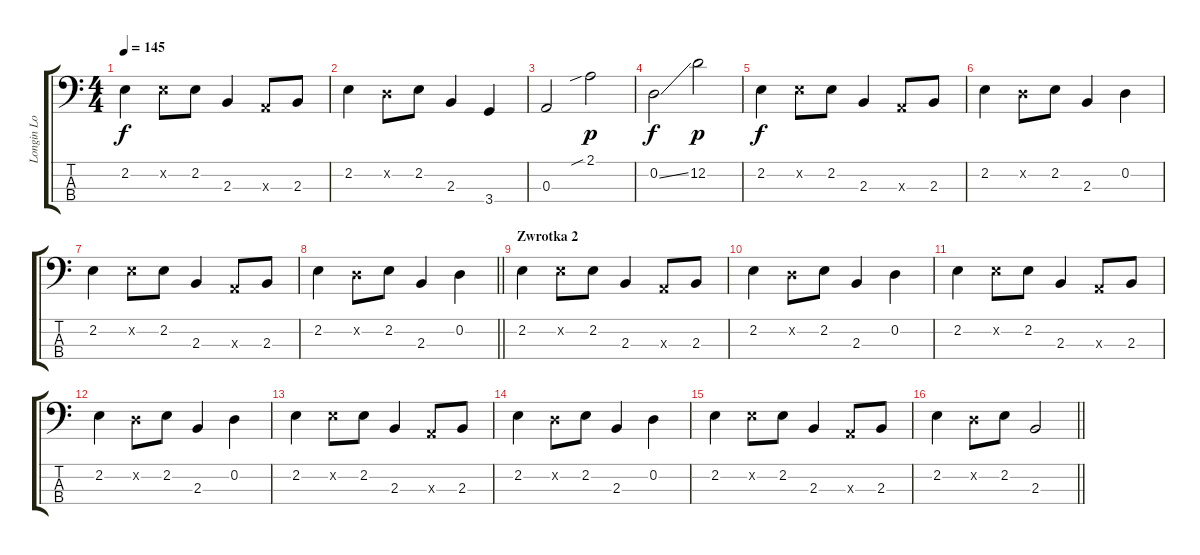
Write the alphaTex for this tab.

\track ("Longin Lo" "Longin Lo") {instrument acousticbass}
\staff {score tabs}
\tuning (G2 D2 A1 E1) {hide}
\ts (4 4)
\tempo 145
\clef f4
\ks c
2.2.4{dy f} 2.2{x}.8 2.2.8 2.3.4 0.3{x}.8 2.3.8 |
2.2.4 0.2{x}.8 2.2.8 2.3.4 3.4.4 |
0.3.2 2.1{sib}.2{dy p} |
0.2{ss}.2{dy f} 12.2.2{dy p} |
2.2.4{dy f} 2.2{x}.8 2.2.8 2.3.4 0.3{x}.8 2.3.8 |
2.2.4 0.2{x}.8 2.2.8 2.3.4 0.2.4 |
2.2.4 2.2{x}.8 2.2.8 2.3.4 0.3{x}.8 2.3.8 |
\barLineRight lightlight
2.2.4 0.2{x}.8 2.2.8 2.3.4 0.2.4 |
\section ("" "Zwrotka 2")
2.2.4 2.2{x}.8 2.2.8 2.3.4 0.3{x}.8 2.3.8 |
2.2.4 0.2{x}.8 2.2.8 2.3.4 0.2.4 |
2.2.4 2.2{x}.8 2.2.8 2.3.4 0.3{x}.8 2.3.8 |
2.2.4 0.2{x}.8 2.2.8 2.3.4 0.2.4 |
2.2.4 2.2{x}.8 2.2.8 2.3.4 0.3{x}.8 2.3.8 |
2.2.4 0.2{x}.8 2.2.8 2.3.4 0.2.4 |
2.2.4 2.2{x}.8 2.2.8 2.3.4 0.3{x}.8 2.3.8 |
\barLineRight lightlight
2.2.4 0.2{x}.8 2.2.8 2.3.2
